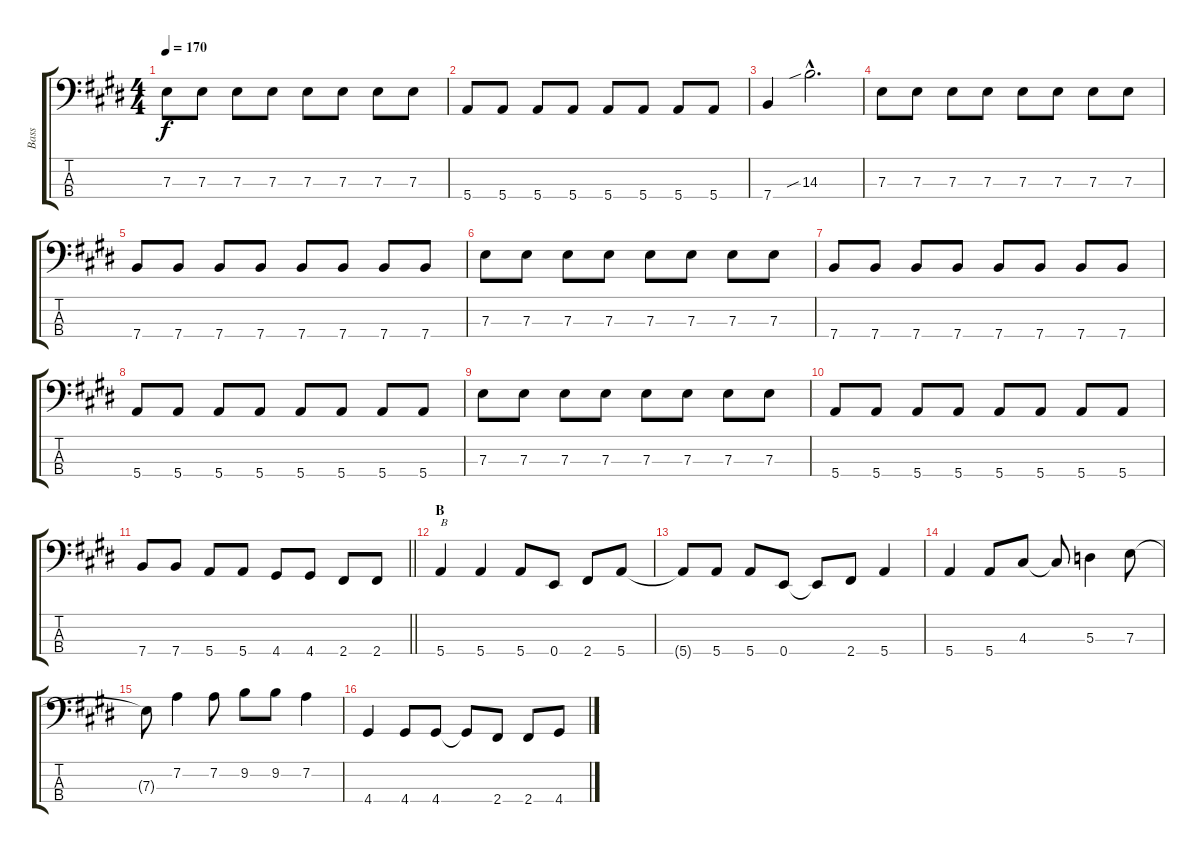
\track ("Bass" "Bass") {instrument electricbasspick}
\staff {score tabs}
\tuning (G2 D2 A1 E1) {hide}
\ts (4 4)
\tempo 170
\clef f4
\ks e
7.3.8{dy f} 7.3.8 7.3.8 7.3.8 7.3.8 7.3.8 7.3.8 7.3.8 |
5.4.8 5.4.8 5.4.8 5.4.8 5.4.8 5.4.8 5.4.8 5.4.8 |
7.4.4 14.3{sib hac}.2{d} |
7.3.8 7.3.8 7.3.8 7.3.8 7.3.8 7.3.8 7.3.8 7.3.8 |
7.4.8 7.4.8 7.4.8 7.4.8 7.4.8 7.4.8 7.4.8 7.4.8 |
7.3.8 7.3.8 7.3.8 7.3.8 7.3.8 7.3.8 7.3.8 7.3.8 |
7.4.8 7.4.8 7.4.8 7.4.8 7.4.8 7.4.8 7.4.8 7.4.8 |
5.4.8 5.4.8 5.4.8 5.4.8 5.4.8 5.4.8 5.4.8 5.4.8 |
7.3.8 7.3.8 7.3.8 7.3.8 7.3.8 7.3.8 7.3.8 7.3.8 |
5.4.8 5.4.8 5.4.8 5.4.8 5.4.8 5.4.8 5.4.8 5.4.8 |
\barLineRight lightlight
7.4.8 7.4.8 5.4.8 5.4.8 4.4.8 4.4.8 2.4.8 2.4.8 |
\section ("" "B")
5.4.4{txt "B"} 5.4.4 5.4.8 0.4.8 2.4.8 5.4.8 |
5.4{t}.8 5.4.8 5.4.8 0.4.8 0.4{t}.8 2.4.8 5.4.4 |
5.4.4 5.4.8 4.3.8 4.3{t}.8 5.3.4 7.3.8 |
7.3{t}.8 7.2.4 7.2.8 9.2.8 9.2.8 7.2.4 |
4.4.4 4.4.8 4.4.8 4.4{t}.8 2.4.8 2.4.8 4.4.8
